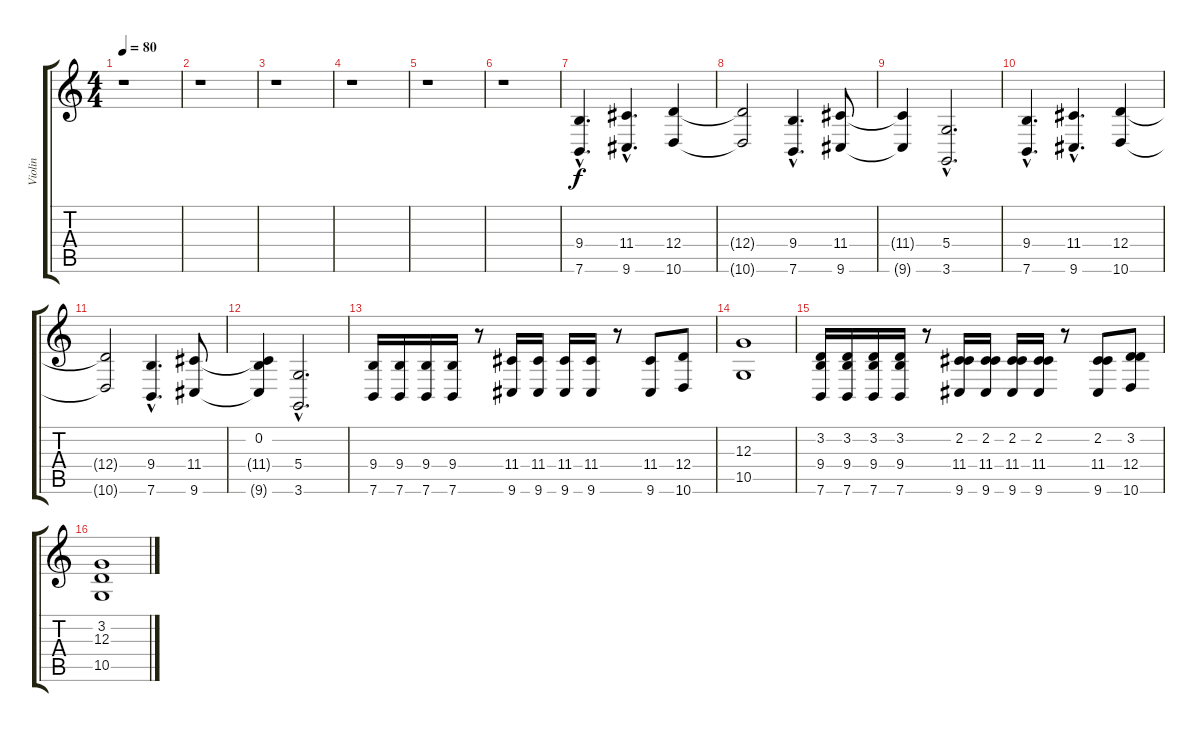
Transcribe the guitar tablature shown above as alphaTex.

\track ("Violin" "Violin") {instrument violin}
\staff {score tabs}
\tuning (E4 B3 G3 D3 A2 E2) {hide}
\ts (4 4)
\tempo 80
\clef g2
\ks c
r.1{dy f} |
r.1 |
r.1 |
r.1 |
r.1 |
r.1 |
(9.4{hac} 7.6{hac}).4{d} (11.4{hac} 9.6{hac}).4{d} (12.4 10.6).4 |
(12.4{t} 10.6{t}).2 (9.4{hac} 7.6{hac}).4{d} (11.4 9.6).8 |
(11.4{t} 9.6{t}).4 (5.4{hac} 3.6{hac}).2{d} |
(9.4{hac} 7.6{hac}).4{d} (11.4{hac} 9.6{hac}).4{d} (12.4 10.6).4 |
(12.4{t} 10.6{t}).2 (9.4{hac} 7.6{hac}).4{d} (11.4 9.6).8 |
(0.2 11.4{t} 9.6{t}).4 (5.4{hac} 3.6{hac}).2{d} |
(9.4 7.6).16 (9.4 7.6).16 (9.4 7.6).16 (9.4 7.6).16 r.8 (11.4 9.6).16 (11.4 9.6).16 (11.4 9.6).16 (11.4 9.6).16 r.8 (11.4 9.6).8 (12.4 10.6).8 |
(12.3 10.5).1 |
(3.2 9.4 7.6).16 (3.2 9.4 7.6).16 (3.2 9.4 7.6).16 (3.2 9.4 7.6).16 r.8 (2.2 11.4 9.6).16 (2.2 11.4 9.6).16 (2.2 11.4 9.6).16 (2.2 11.4 9.6).16 r.8 (2.2 11.4 9.6).8 (3.2 12.4 10.6).8 |
(3.2 12.3 10.5).1
